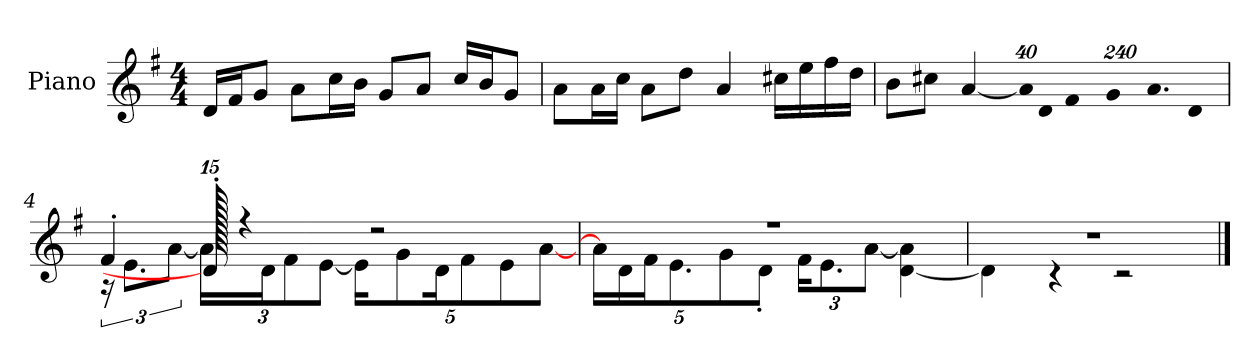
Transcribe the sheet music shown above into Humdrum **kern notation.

**kern
*part1
*staff1
*I"Piano
*I'P-no
*clefG2
*k[f#]
*M4/4
*MM90
=1
16d/LL
16f#/J
8g/J
8a\L
16cc\L
16b\JJ
8g/L
8a/J
16cc/LL
16b/J
8g/J
=2
8a\L
16a\L
16cc\JJ
8a\L
8dd\J
4a/
16cc#X\LL
16ee\
16ff#\
16dd\JJ
=3
8b\L
8cc#X\J
[4a/
*Xbrackettup
!LO:N:vis=32
640%23a/KLL]
!LO:N:vis=16
1920%137d/
!LO:N:vis=32
640%23f#/JK
!LO:N:vis=8
960%137g/
!LO:N:vis=16.
960%103a/L
[384%41d/J
!!LO:LB:g=z
=4
*^
*	*brackettup
4f#'/	24r
.	12.e\L
.	[12a\J
*	*Xbrackettup
1920d'/]	24a\LL]
4r	.
.	24d\J
.	12f#\
.	[12e\J
.	20e\KL]
2r	.
.	10g\
.	20d\K
.	10f#\
.	10e\
.	[10a\J
.	1920ryy
=5	=5
1r	20a\LL]
.	20d\
.	20f#\J
.	10.e\
.	10g\
.	10d'\J
.	24f#\KL
.	12.e\
.	[12a\J
.	[4d\ 4a\]
=6	=6
1r	4d\]
.	4r
.	2r
*v	*v
==
*-
